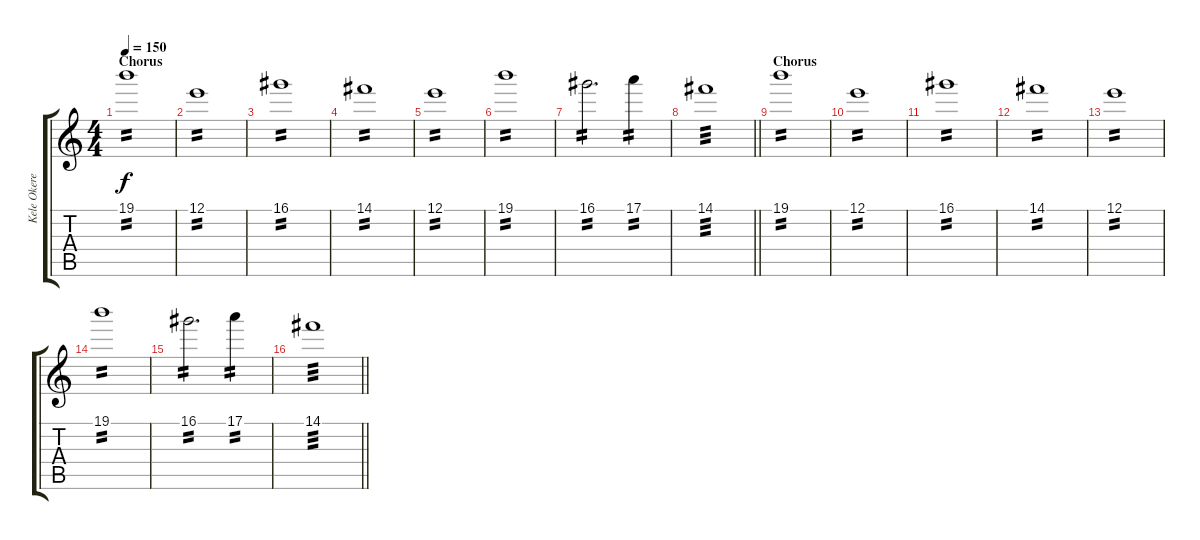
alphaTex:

\track ("Kele Okereke" "Kele Okere") {instrument overdrivenguitar}
\staff {score tabs}
\tuning (E4 B3 G3 D3 A2 E2) {hide}
\ts (4 4)
\section ("" "Chorus")
\tempo 150
\clef g2
\ks c
19.1.1{tp 2 dy f} |
12.1.1{tp 2} |
16.1.1{tp 2} |
14.1.1{tp 2} |
12.1.1{tp 2} |
19.1.1{tp 2} |
16.1.2{d tp 2} 17.1.4{tp 2} |
\barLineRight lightlight
14.1.1{tp 3} |
\section ("" "Chorus")
19.1.1{tp 2} |
12.1.1{tp 2} |
16.1.1{tp 2} |
14.1.1{tp 2} |
12.1.1{tp 2} |
19.1.1{tp 2} |
16.1.2{d tp 2} 17.1.4{tp 2} |
\barLineRight lightlight
14.1.1{tp 3}
